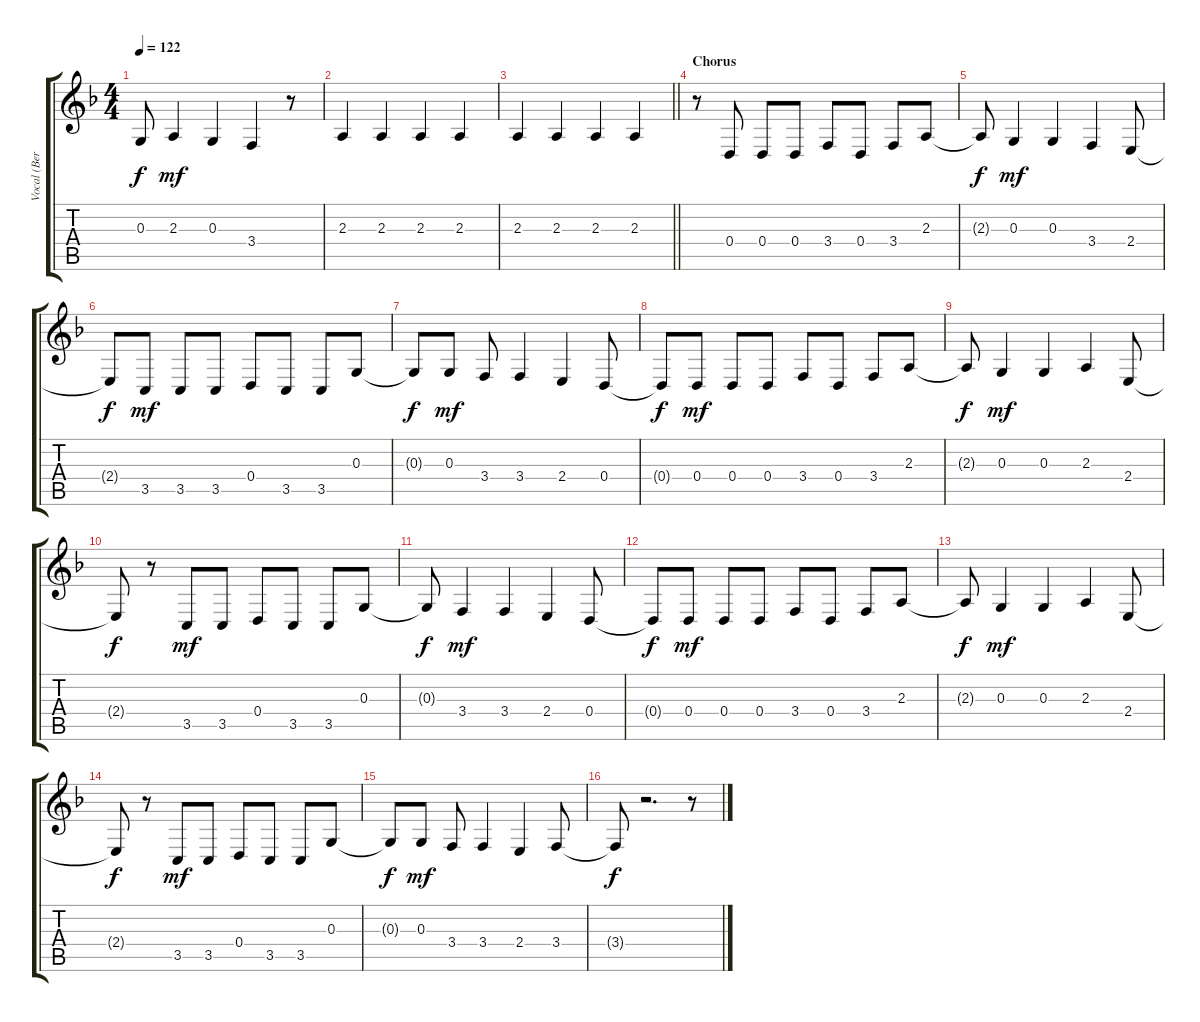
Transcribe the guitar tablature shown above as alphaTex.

\track ("Vocal (Bernard Sumner)" "Vocal (Ber") {mute instrument harpsichord}
\staff {score tabs}
\tuning (E4 B3 G3 D3 A2 E2) {hide}
\ts (4 4)
\tempo 122
\clef g2
\ks f
0.3{t}.8{dy f} 2.3.4{dy mf} 0.3.4 3.4.4 r.8 |
2.3.4 2.3.4 2.3.4 2.3.4 |
\barLineRight lightlight
2.3.4 2.3.4 2.3.4 2.3.4 |
\section ("" "Chorus")
r.8 0.4.8 0.4.8 0.4.8 3.4.8 0.4.8 3.4.8 2.3.8 |
2.3{t}.8{dy f} 0.3.4{dy mf} 0.3.4 3.4.4 2.4.8 |
2.4{t}.8{dy f} 3.5.8{dy mf} 3.5.8 3.5.8 0.4.8 3.5.8 3.5.8 0.3.8 |
0.3{t}.8{dy f} 0.3.8{dy mf} 3.4.8 3.4.4 2.4.4 0.4.8 |
0.4{t}.8{dy f} 0.4.8{dy mf} 0.4.8 0.4.8 3.4.8 0.4.8 3.4.8 2.3.8 |
2.3{t}.8{dy f} 0.3.4{dy mf} 0.3.4 2.3.4 2.4.8 |
2.4{t}.8{dy f} r.8 3.5.8{dy mf} 3.5.8 0.4.8 3.5.8 3.5.8 0.3.8 |
0.3{t}.8{dy f} 3.4.4{dy mf} 3.4.4 2.4.4 0.4.8 |
0.4{t}.8{dy f} 0.4.8{dy mf} 0.4.8 0.4.8 3.4.8 0.4.8 3.4.8 2.3.8 |
2.3{t}.8{dy f} 0.3.4{dy mf} 0.3.4 2.3.4 2.4.8 |
2.4{t}.8{dy f} r.8 3.5.8{dy mf} 3.5.8 0.4.8 3.5.8 3.5.8 0.3.8 |
0.3{t}.8{dy f} 0.3.8{dy mf} 3.4.8 3.4.4 2.4.4 3.4.8 |
3.4{t}.8{dy f} r.2{d} r.8
